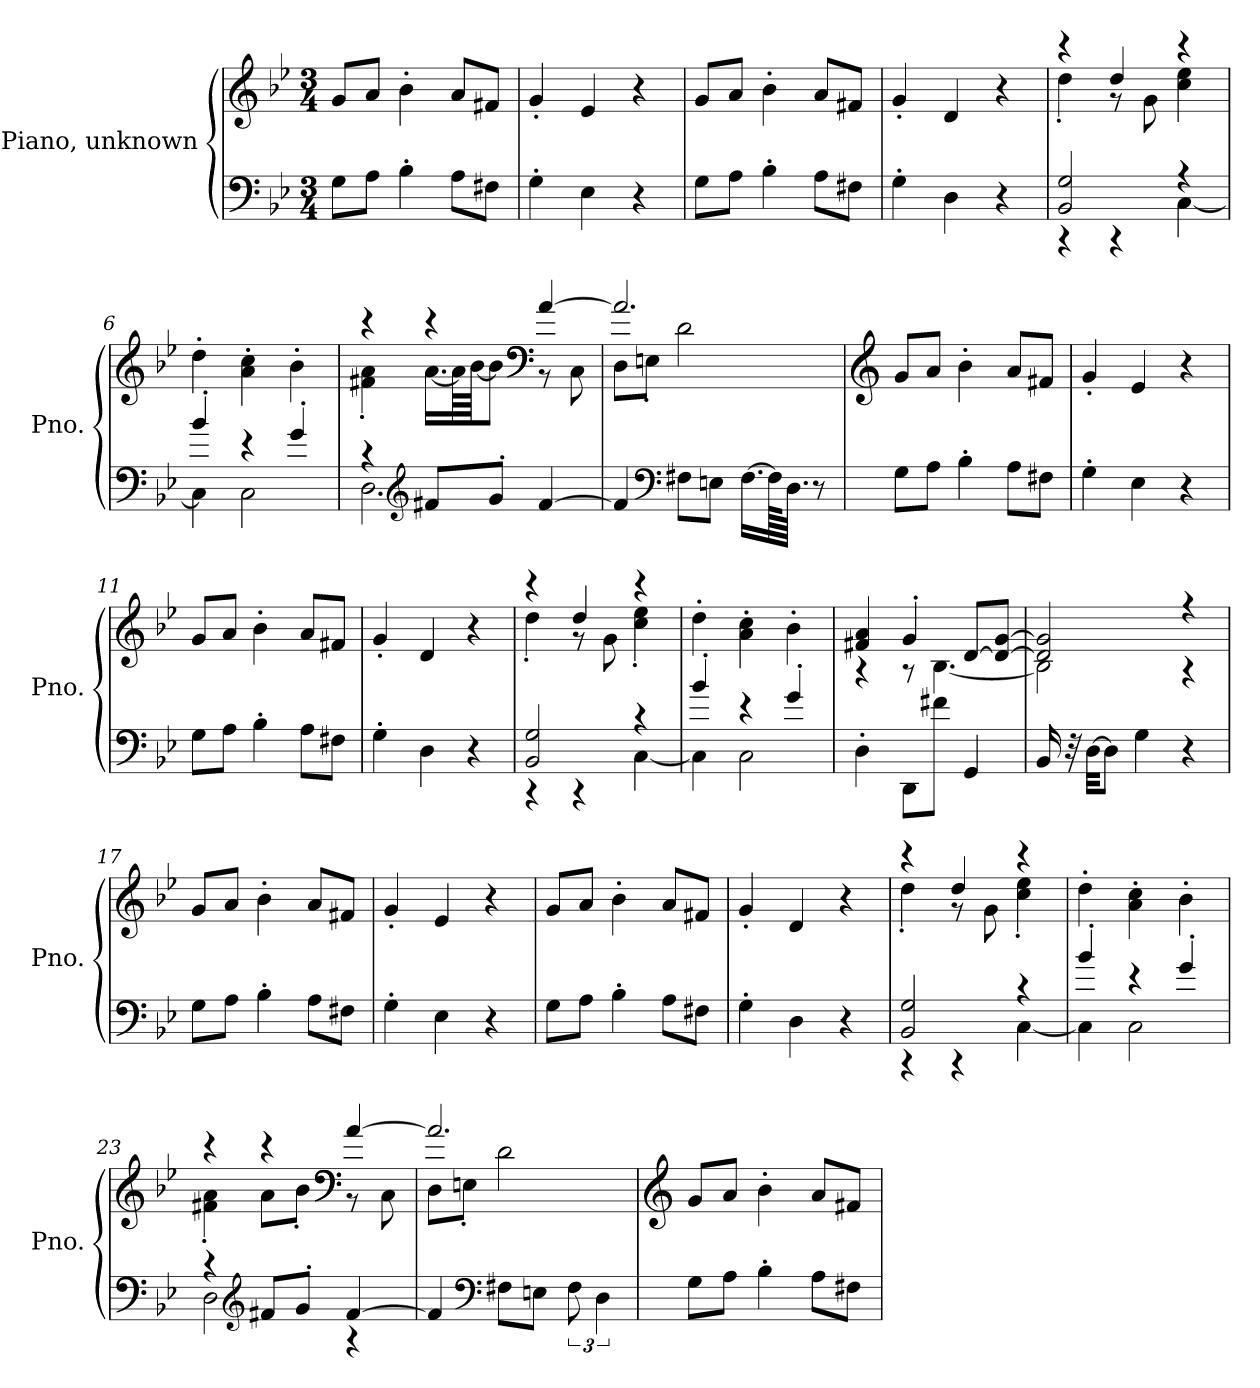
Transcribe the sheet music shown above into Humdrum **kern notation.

**kern	**kern
*part1	*part1
*staff2	*staff1
*I"Piano, unknown	*
*I'Pno.	*
*clefF4	*clefG2
*k[b-e-]	*k[b-e-]
*M3/4	*M3/4
*MM151	*MM151
=1	=1
8G\L	8g/L
8A\J	8a/J
4B-'\	4b-'\
8A\L	8a/L
8F#X\J	8f#X/J
=2	=2
4G'\	4g'/
4E-\	4e-/
4r	4r
=3	=3
8G\L	8g/L
8A\J	8a/J
4B-'\	4b-'\
8A\L	8a/L
8F#X\J	8f#X/J
=4	=4
4G'\	4g'/
4D\	4d/
4r	4r
=5	=5
*^	*^
2BB-/ 2G/	4r	4r	4dd'\
.	4r	4dd/	8r
.	.	.	8g\
4r	[4C\	4r	4cc\ 4ee-\
*	*	*v	*v
=6	=6	=6
4b-'/	4C\]	4dd'\
4r	2C\	4a\' 4cc\'
4g'/	.	4b-'\
!!LO:LB:g=z
=7	=7	=7
*	*	*^
4r	2.D\	4r	4f#X\' 4a\'
*clefG2	*	*	*
8f#X/L	.	4r	[16.a\LL
.	.	.	64a\LL]
.	.	.	[64b-\JJJ
8g'/J	.	.	8b-\J]
*	*	*clefF4	*
[4f#/	.	[4a/	8r
.	.	.	8C\
*v	*v	*	*
=8	=8	=8
4f#/]	2.a/]	8D\L
.	.	8En'\J
*clefF4	*	*
8F#X\L	.	2d\
8En\J	.	.
[16.F#\LL	.	.
128F#\KLL]	.	.
64.D\JJJJ	.	.
8r	.	.
*	*v	*v
=9	=9
*	*clefG2
8G\L	8g/L
8A\J	8a/J
4B-'\	4b-'\
8A\L	8a/L
8F#X\J	8f#X/J
=10	=10
4G'\	4g'/
4E-\	4e-/
4r	4r
!!LO:LB:g=z
=11	=11
8G\L	8g/L
8A\J	8a/J
4B-'\	4b-'\
8A\L	8a/L
8F#X\J	8f#X/J
=12	=12
4G'\	4g'/
4D\	4d/
4r	4r
=13	=13
*^	*^
2BB-/ 2G/	4r	4r	4dd'\
.	4r	4dd/	8r
.	.	.	8g\
4r	[4C\	4r	4cc\' 4ee-\'
*	*	*v	*v
=14	=14	=14
4b-'/	4C\]	4dd'\
4r	2C\	4a\' 4cc\'
4g'/	.	4b-'\
*v	*v	*
=15	=15
*	*^
4D'\	4f#X/ 4a/	4r
8DD\L	4g'/	8r
8f#X\J	.	[4.B-\
4GG/	[8d/L	.
.	8d/_ [8g/J	.
=16	=16	=16
16BB-/	2d/] 2g/]	2B-\]
32r	.	.
[32D\KKL	.	.
8D\J]	.	.
4G\	.	.
4r	4r	4r
*	*v	*v
=17	=17
8G\L	8g/L
8A\J	8a/J
4B-'\	4b-'\
8A\L	8a/L
8F#X\J	8f#X/J
!!LO:LB:g=z
=18	=18
4G'\	4g'/
4E-\	4e-/
4r	4r
=19	=19
8G\L	8g/L
8A\J	8a/J
4B-'\	4b-'\
8A\L	8a/L
8F#X\J	8f#X/J
=20	=20
4G'\	4g'/
4D\	4d/
4r	4r
=21	=21
*^	*^
2BB-/ 2G/	4r	4r	4dd'\
.	4r	4dd/	8r
.	.	.	8g\
4r	[4C\	4r	4cc\' 4ee-\'
*	*	*v	*v
=22	=22	=22
4b-'/	4C\]	4dd'\
4r	2C\	4a\' 4cc\'
4g'/	.	4b-'\
=23	=23	=23
*	*	*^
4r	2D\	4r	4f#X\' 4a\'
*clefG2	*	*	*
8f#X/L	.	4r	8a\L
8g'/J	.	.	8b-'\J
*	*	*clefF4	*
[4f#/	4r	[4a/	8r
.	.	.	8C\
*v	*v	*	*
=24	=24	=24
4f#/]	2.a/]	8D\L
.	.	8En'\J
*clefF4	*	*
8F#X\L	.	2d\
8En\J	.	.
12F#\	.	.
6D\	.	.
*	*v	*v
!!LO:LB:g=z
=25	=25
*	*clefG2
8G\L	8g/L
8A\J	8a/J
4B-'\	4b-'\
8A\L	8a/L
8F#X\J	8f#X/J
=	=
*-	*-
